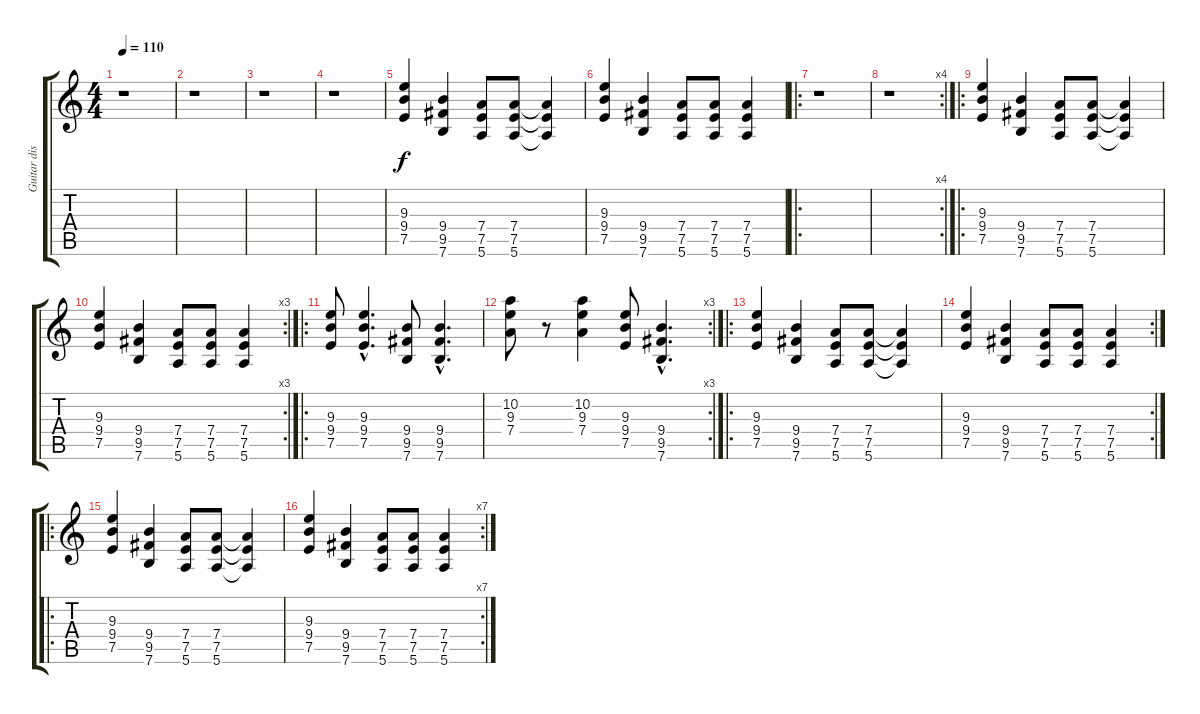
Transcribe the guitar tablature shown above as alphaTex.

\track ("Guitar dist 2" "Guitar dis") {instrument distortionguitar}
\staff {score tabs}
\tuning (E4 B3 G3 D3 A2 E2) {hide}
\ts (4 4)
\tempo 110
\clef g2
\ks c
r.1{dy f instrument distortionguitar} |
r.1 |
r.1 |
r.1 |
(9.3 9.4 7.5).4 (9.4 9.5 7.6).4 (7.4 7.5 5.6).8 (7.4 7.5 5.6).8 (7.4{t} 7.5{t} 5.6{t}).4 |
(9.3 9.4 7.5).4 (9.4 9.5 7.6).4 (7.4 7.5 5.6).8 (7.4 7.5 5.6).8 (7.4 7.5 5.6).4 |
\ro
r.1 |
\rc 4
r.1 |
\ro
(9.3 9.4 7.5).4 (9.4 9.5 7.6).4 (7.4 7.5 5.6).8 (7.4 7.5 5.6).8 (7.4{t} 7.5{t} 5.6{t}).4 |
\rc 3
(9.3 9.4 7.5).4 (9.4 9.5 7.6).4 (7.4 7.5 5.6).8 (7.4 7.5 5.6).8 (7.4 7.5 5.6).4 |
\ro
(9.3 9.4 7.5).8 (9.3{hac} 9.4{hac} 7.5{hac}).4{d} (9.4 9.5 7.6).8 (9.4{hac} 9.5{hac} 7.6{hac}).4{d} |
\rc 3
(10.2 9.3 7.4).8 r.8 (10.2 9.3 7.4).4 (9.3 9.4 7.5).8 (9.4{hac} 9.5{hac} 7.6{hac}).4{d} |
\ro
(9.3 9.4 7.5).4 (9.4 9.5 7.6).4 (7.4 7.5 5.6).8 (7.4 7.5 5.6).8 (7.4{t} 7.5{t} 5.6{t}).4 |
\rc 2
(9.3 9.4 7.5).4 (9.4 9.5 7.6).4 (7.4 7.5 5.6).8 (7.4 7.5 5.6).8 (7.4 7.5 5.6).4 |
\ro
(9.3 9.4 7.5).4 (9.4 9.5 7.6).4 (7.4 7.5 5.6).8 (7.4 7.5 5.6).8 (7.4{t} 7.5{t} 5.6{t}).4 |
\rc 7
(9.3 9.4 7.5).4 (9.4 9.5 7.6).4 (7.4 7.5 5.6).8 (7.4 7.5 5.6).8 (7.4 7.5 5.6).4
